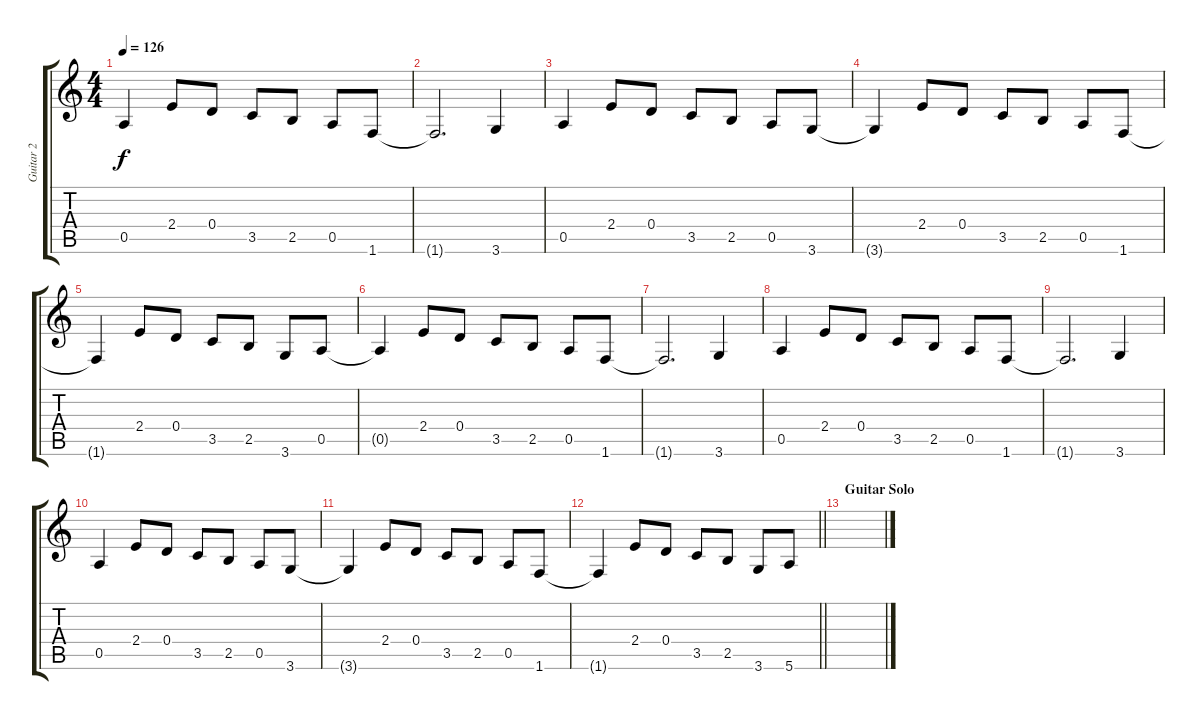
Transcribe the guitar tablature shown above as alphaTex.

\track ("Guitar 2" "Guitar 2") {instrument distortionguitar}
\staff {score tabs}
\tuning (E4 B3 G3 D3 A2 E2) {hide}
\ts (4 4)
\tempo 126
\clef g2
\ks c
0.5.4{dy f} 2.4.8 0.4.8 3.5.8 2.5.8 0.5.8 1.6.8 |
1.6{t}.2{d} 3.6.4 |
0.5.4 2.4.8 0.4.8 3.5.8 2.5.8 0.5.8 3.6.8 |
3.6{t}.4 2.4.8 0.4.8 3.5.8 2.5.8 0.5.8 1.6.8 |
1.6{t}.4 2.4.8 0.4.8 3.5.8 2.5.8 3.6.8 0.5.8 |
0.5{t}.4 2.4.8 0.4.8 3.5.8 2.5.8 0.5.8 1.6.8 |
1.6{t}.2{d} 3.6.4 |
0.5.4 2.4.8 0.4.8 3.5.8 2.5.8 0.5.8 1.6.8 |
1.6{t}.2{d} 3.6.4 |
0.5.4 2.4.8 0.4.8 3.5.8 2.5.8 0.5.8 3.6.8 |
3.6{t}.4 2.4.8 0.4.8 3.5.8 2.5.8 0.5.8 1.6.8 |
\barLineRight lightlight
1.6{t}.4 2.4.8 0.4.8 3.5.8 2.5.8 3.6.8 5.6.8 |
\section ("" "Guitar Solo")
